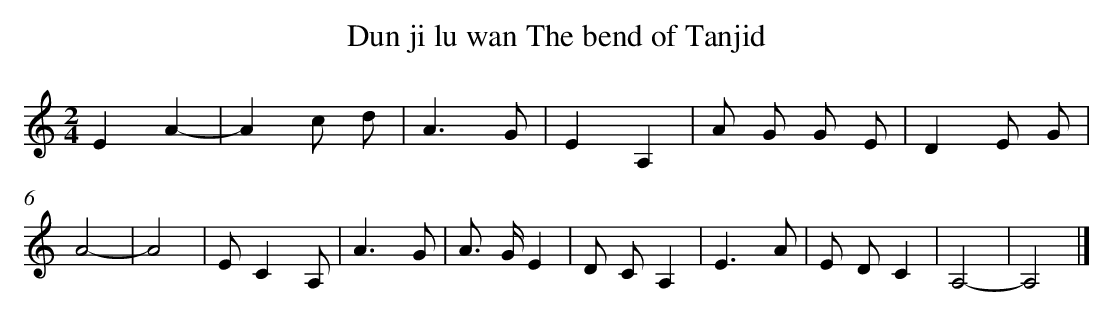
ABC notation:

X:1
T: Dun ji lu wan The bend of Tanjid
L: 1/8
M: 2/4
K: C
E2A2- [I:setbarnb 1]|
A2c d |
A3G |
E2A,2 |
A G G E |
D2E G |
A4- |
A4 |
EC2A, |
A3G |
A> GE2 |
D CA,2 |
E3A |
E DC2 |
A,4- |
A,4 |]
